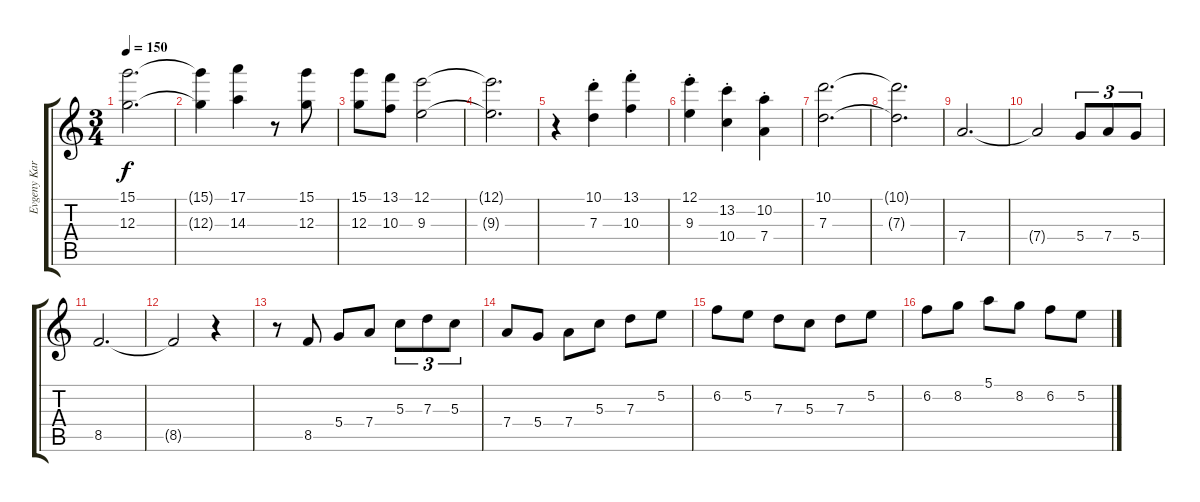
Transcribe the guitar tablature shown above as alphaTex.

\track ("Evgeny Karpunin" "Evgeny Kar") {instrument distortionguitar}
\staff {score tabs}
\tuning (E4 B3 G3 D3 A2 E2) {hide}
\ts (3 4)
\tempo 150
\clef g2
\ks c
(15.1 12.3).2{d dy f} |
(15.1{t} 12.3{t}).4 (17.1 14.3).4 r.8 (15.1 12.3).8 |
(15.1 12.3).8 (13.1 10.3).8 (12.1 9.3).2 |
(12.1{t} 9.3{t}).2{d} |
r.4 (10.1{st} 7.3{st}).4 (13.1{st} 10.3{st}).4 |
(12.1{st} 9.3{st}).4 (13.2{st} 10.4{st}).4 (10.2{st} 7.4{st}).4 |
(10.1 7.3).2{d} |
(10.1{t} 7.3{t}).2{d} |
7.4.2{d instrument distortionguitar} |
7.4{t}.2 5.4.8{tu (3 2)} 7.4.8{tu (3 2)} 5.4.8{tu (3 2)} |
8.5.2{d} |
8.5{t}.2 r.4 |
r.8 8.5.8 5.4.8 7.4.8 5.3.8{tu (3 2)} 7.3.8{tu (3 2)} 5.3.8{tu (3 2)} |
7.4.8 5.4.8 7.4.8 5.3.8 7.3.8 5.2.8 |
6.2.8 5.2.8 7.3.8 5.3.8 7.3.8 5.2.8 |
6.2.8 8.2.8 5.1.8 8.2.8 6.2.8 5.2.8
